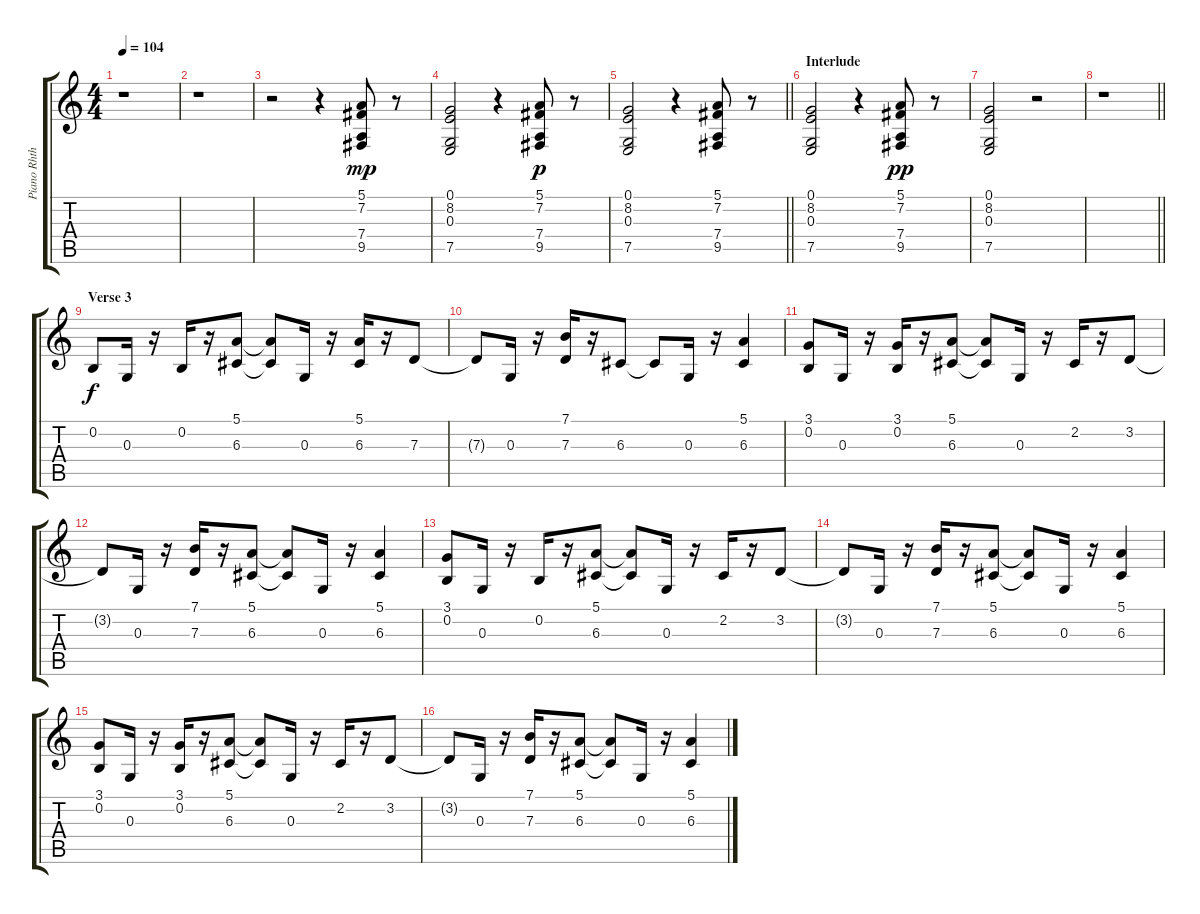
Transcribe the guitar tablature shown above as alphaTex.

\track ("Piano Rhthym" "Piano Rhth") {instrument electricpiano1}
\staff {score tabs}
\tuning (E4 B3 G3 D3 A2 E2) {hide}
\ts (4 4)
\tempo 104
\clef g2
\ks c
r.1{dy f} |
r.1 |
r.2 r.4 (5.1 7.2 7.4 9.5).8{dy mp} r.8 |
(0.1 8.2 0.3 7.5).2 r.4 (5.1 7.2 7.4 9.5).8{dy p} r.8 |
\barLineRight lightlight
(0.1 8.2 0.3 7.5).2 r.4 (5.1 7.2 7.4 9.5).8 r.8 |
\section ("" "Interlude")
(0.1 8.2 0.3 7.5).2 r.4 (5.1 7.2 7.4 9.5).8{dy pp} r.8 |
(0.1 8.2 0.3 7.5).2 r.2 |
\barLineRight lightlight
r.1 |
\section ("" "Verse 3")
0.2.8{dy f} 0.3.16 r.16 0.2.16 r.16 (5.1 6.3).8 (5.1{t} 6.3{t}).8 0.3.16 r.16 (5.1 6.3).16 r.16 7.3.8 |
7.3{t}.8 0.3.16 r.16 (7.1 7.3).16 r.16 6.3.8 6.3{t}.8 0.3.16 r.16 (5.1 6.3).4 |
(3.1 0.2).8 0.3.16 r.16 (3.1 0.2).16 r.16 (5.1 6.3).8 (5.1{t} 6.3{t}).8 0.3.16 r.16 2.2.16 r.16 3.2.8 |
3.2{t}.8 0.3.16 r.16 (7.1 7.3).16 r.16 (5.1 6.3).8 (5.1{t} 6.3{t}).8 0.3.16 r.16 (5.1 6.3).4 |
(3.1 0.2).8 0.3.16 r.16 0.2.16 r.16 (5.1 6.3).8 (5.1{t} 6.3{t}).8 0.3.16 r.16 2.2.16 r.16 3.2.8 |
3.2{t}.8 0.3.16 r.16 (7.1 7.3).16 r.16 (5.1 6.3).8 (5.1{t} 6.3{t}).8 0.3.16 r.16 (5.1 6.3).4 |
(3.1 0.2).8 0.3.16 r.16 (3.1 0.2).16 r.16 (5.1 6.3).8 (5.1{t} 6.3{t}).8 0.3.16 r.16 2.2.16 r.16 3.2.8 |
3.2{t}.8 0.3.16 r.16 (7.1 7.3).16 r.16 (5.1 6.3).8 (5.1{t} 6.3{t}).8 0.3.16 r.16 (5.1 6.3).4
